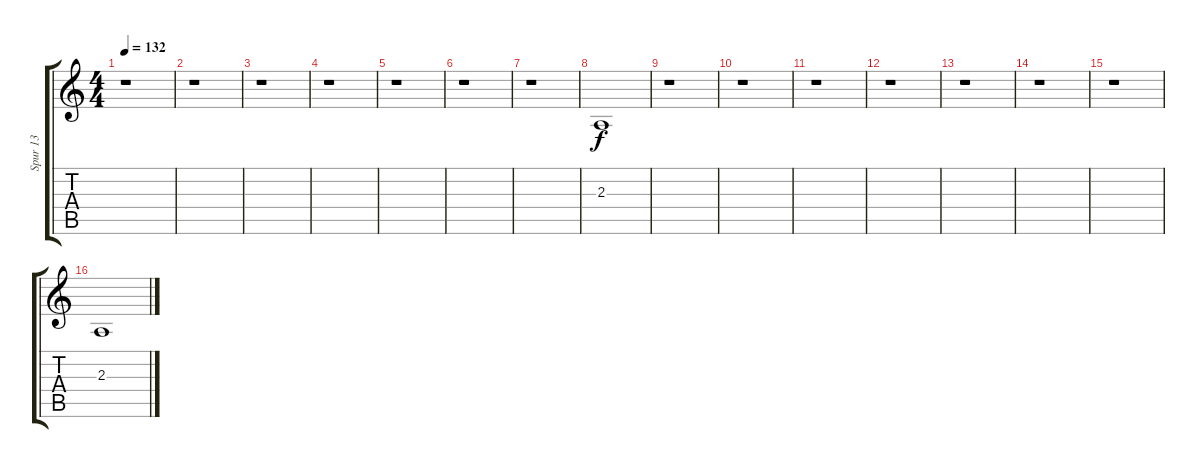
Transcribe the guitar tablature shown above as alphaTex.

\track ("Spur 13" "Spur 13") {instrument seashore}
\staff {score tabs}
\tuning (E4 B3 G3 D3 A2 E2) {hide}
\ts (4 4)
\tempo 132
\clef g2
\ks c
r.1{dy f instrument seashore} |
r.1 |
r.1 |
r.1 |
r.1 |
r.1 |
r.1 |
2.3.1 |
r.1 |
r.1 |
r.1 |
r.1 |
r.1 |
r.1 |
r.1 |
2.3.1
